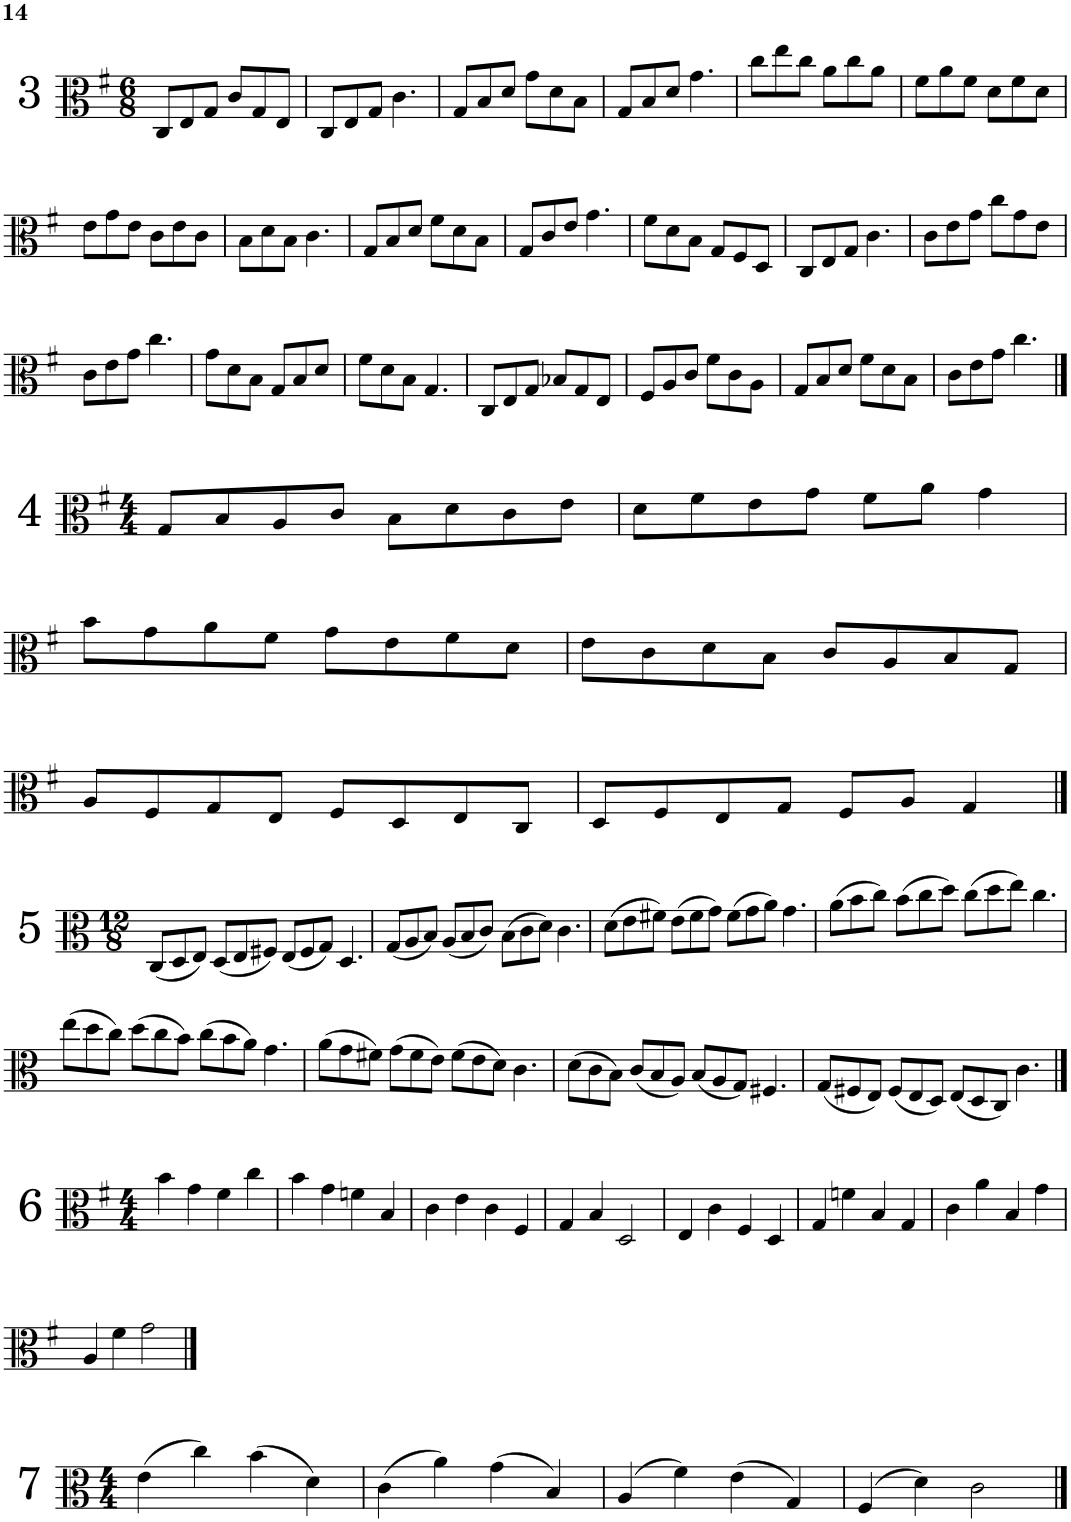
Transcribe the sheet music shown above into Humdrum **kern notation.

**kern
*part1
*staff1
*I"Piano
*I'Pno
!!LO:PB:g=z
*clefC3
*k[f#]
*M6/8
=1
8C/L
8E/
8G/J
8c/L
8G/
8E/J
=2
8C/L
8E/
8G/J
4.c\
=3
8G/L
8B/
8d/J
8g\L
8d\
8B\J
=4
8G/L
8B/
8d/J
4.g\
=5
8cc\L
8ee\
8cc\J
8a\L
8cc\
8a\J
=6
8f#\L
8a\
8f#\J
8d\L
8f#\
8d\J
!!LO:LB:g=z
=7
8e\L
8g\
8e\J
8c\L
8e\
8c\J
=8
8B\L
8d\
8B\J
4.c\
=9
8G/L
8B/
8d/J
8f#\L
8d\
8B\J
=10
8G/L
8c/
8e/J
4.g\
=11
8f#\L
8d\
8B\J
8G/L
8F#/
8D/J
=12
8C/L
8E/
8G/J
4.c\
=13
8c\L
8e\
8g\J
8cc\L
8g\
8e\J
!!LO:LB:g=z
=14
8c\L
8e\
8g\J
4.cc\
=15
8g\L
8d\
8B\J
8G/L
8B/
8d/J
=16
8f#\L
8d\
8B\J
4.G/
=17
8C/L
8E/
8G/J
8B-X/L
8G/
8E/J
=18
8F#/L
8A/
8c/J
8f#\L
8c\
8A\J
=19
8G/L
8B/
8d/J
8f#\L
8d\
8B\J
=20
8c\L
8e\
8g\J
4.cc\
!!LO:LB:g=z
==1
*M4/4
8G/L
8B/
8A/
8c/J
8B\L
8d\
8c\
8e\J
=2
8d\L
8f#\
8e\
8g\J
8f#\L
8a\J
4g\
!!LO:LB:g=z
=3
8b\L
8g\
8a\
8f#\J
8g\L
8e\
8f#\
8d\J
=4
8e\L
8c\
8d\
8B\J
8c/L
8A/
8B/
8G/J
!!LO:LB:g=z
=5
8A/L
8F#/
8G/
8E/J
8F#/L
8D/
8E/
8C/J
=6
8D/L
8F#/
8E/
8G/J
8F#/L
8A/J
4G/
!!LO:LB:g=z
==1
*k[]
*M12/8
(8C/L
8D/
8E/J)
(8D/L
8E/
8F#X/J)
(8E/L
8F#/
8G/J)
4.D/
=2
(8G/L
8A/
8B/J)
(8A/L
8B/
8c/J)
(8B\L
8c\
8d\J)
4.c\
=3
(8d\L
8e\
8f#X\J)
(8e\L
8f#\
8g\J)
(8f#\L
8g\
8a\J)
4.g\
=4
(8a\L
8b\
8cc\J)
(8b\L
8cc\
8dd\J)
(8cc\L
8dd\
8ee\J)
4.cc\
!!LO:LB:g=z
=5
(8ee\L
8dd\
8cc\J)
(8dd\L
8cc\
8b\J)
(8cc\L
8b\
8a\J)
4.g\
=6
(8a\L
8g\
8f#X\J)
(8g\L
8f#\
8e\J)
(8f#\L
8e\
8d\J)
4.c\
=7
(8d\L
8c\
8B\J)
(8c/L
8B/
8A/J)
(8B/L
8A/
8G/J)
4.F#X/
=8
(8G/L
8F#X/
8E/J)
(8F#/L
8E/
8D/J)
(8E/L
8D/
8C/J)
4.c\
!!LO:LB:g=z
==1
*k[f#]
*M4/4
4b\
4g\
4f#\
4cc\
=2
4b\
4g\
4fn\
4B/
=3
4c\
4e\
4c\
4F#/
=4
4G/
4B/
2D/
=5
4E/
4c\
4F#/
4D/
=6
4G/
4fn\
4B/
4G/
=7
4c\
4a\
4B/
4g\
!!LO:LB:g=z
=8
4A/
4f#\
2g\
!!LO:LB:g=z
==1
*k[]
*M4/4
(4e\
4cc\)
(4b\
4d\)
=2
(4c\
4a\)
(4g\
4B/)
=3
*k[]
(4A/
4f\)
(4e\
4G/)
=4
(4F/
4d\)
2c\
==
*-
